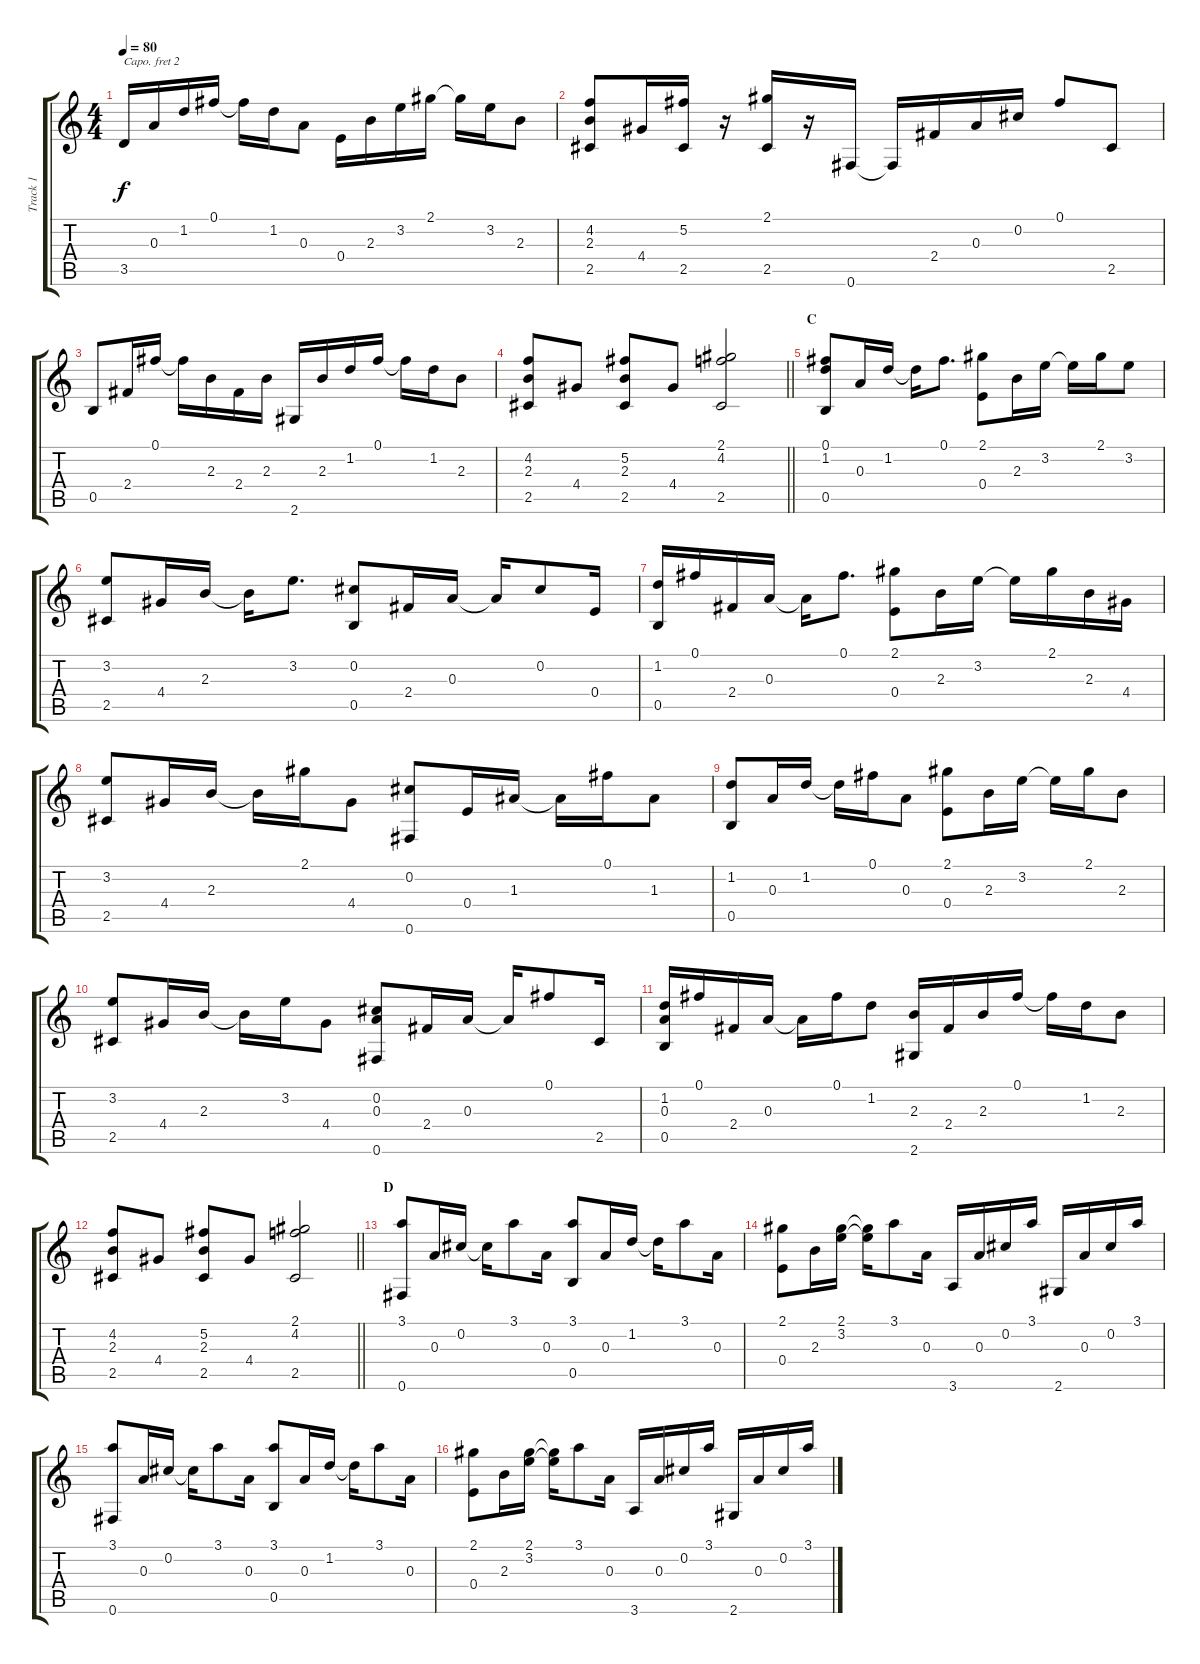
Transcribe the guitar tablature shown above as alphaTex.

\track ("Track 1" "Track 1") {instrument acousticguitarsteel}
\staff {score tabs}
\capo 2
\tuning (E4 B3 G3 D3 A2 E2) {hide}
\ts (4 4)
\tempo 80
\clef g2
\ks c
3.5.16{dy f} 0.3.16 1.2.16 0.1.16 0.1{t}.16 1.2.16 0.3.8 0.4.16 2.3.16 3.2.16 2.1.16 2.1{t}.16 3.2.16 2.3.8 |
(4.2 2.3 2.5).8 4.4.16 (5.2 2.5).16 r.16 (2.1 2.5).16 r.16 0.6.16 0.6{t}.16 2.4.16 0.3.16 0.2.16 0.1.8 2.5.8 |
0.5.8 2.4.16 0.1.16 0.1{t}.16 2.3.16 2.4.16 2.3.16 2.6.16 2.3.16 1.2.16 0.1.16 0.1{t}.16 1.2.16 2.3.8 |
\barLineRight lightlight
(4.2 2.3 2.5).8 4.4.8 (5.2 2.3 2.5).8 4.4.8 (2.1 4.2 2.5).2 |
\section ("" "C")
(0.1 1.2 0.5).8 0.3.16 1.2.16 1.2{t}.16 0.1.8{d} (2.1 0.4).8 2.3.16 3.2.16 3.2{t}.16 2.1.16 3.2.8 |
(3.2 2.5).8 4.4.16 2.3.16 2.3{t}.16 3.2.8{d} (0.2 0.5).8 2.4.16 0.3.16 0.3{t}.16 0.2.8 0.4.16 |
(1.2 0.5).16 0.1.16 2.4.16 0.3.16 0.3{t}.16 0.1.8{d} (2.1 0.4).8 2.3.16 3.2.16 3.2{t}.16 2.1.16 2.3.16 4.4.16 |
(3.2 2.5).8 4.4.16 2.3.16 2.3{t}.16 2.1.16 4.4.8 (0.2 0.6).8 0.4.16 1.3.16 1.3{t}.16 0.1.16 1.3.8 |
(1.2 0.5).8 0.3.16 1.2.16 1.2{t}.16 0.1.16 0.3.8 (2.1 0.4).8 2.3.16 3.2.16 3.2{t}.16 2.1.16 2.3.8 |
(3.2 2.5).8 4.4.16 2.3.16 2.3{t}.16 3.2.16 4.4.8 (0.2 0.3 0.6).8 2.4.16 0.3.16 0.3{t}.16 0.1.8 2.5.16 |
(1.2 0.3 0.5).16 0.1.16 2.4.16 0.3.16 0.3{t}.16 0.1.16 1.2.8 (2.3 2.6).16 2.4.16 2.3.16 0.1.16 0.1{t}.16 1.2.16 2.3.8 |
\barLineRight lightlight
(4.2 2.3 2.5).8 4.4.8 (5.2 2.3 2.5).8 4.4.8 (2.1 4.2 2.5).2 |
\section ("" "D")
(3.1 0.6).8 0.3.16 0.2.16 0.2{t}.16 3.1.8 0.3.16 (3.1 0.5).8 0.3.16 1.2.16 1.2{t}.16 3.1.8 0.3.16 |
(2.1 0.4).8 2.3.16 (2.1 3.2).16 (2.1{t} 3.2{t}).16 3.1.8 0.3.16 3.6.16 0.3.16 0.2.16 3.1.16 2.6.16 0.3.16 0.2.16 3.1.16 |
(3.1 0.6).8 0.3.16 0.2.16 0.2{t}.16 3.1.8 0.3.16 (3.1 0.5).8 0.3.16 1.2.16 1.2{t}.16 3.1.8 0.3.16 |
(2.1 0.4).8 2.3.16 (2.1 3.2).16 (2.1{t} 3.2{t}).16 3.1.8 0.3.16 3.6.16 0.3.16 0.2.16 3.1.16 2.6.16 0.3.16 0.2.16 3.1.16
